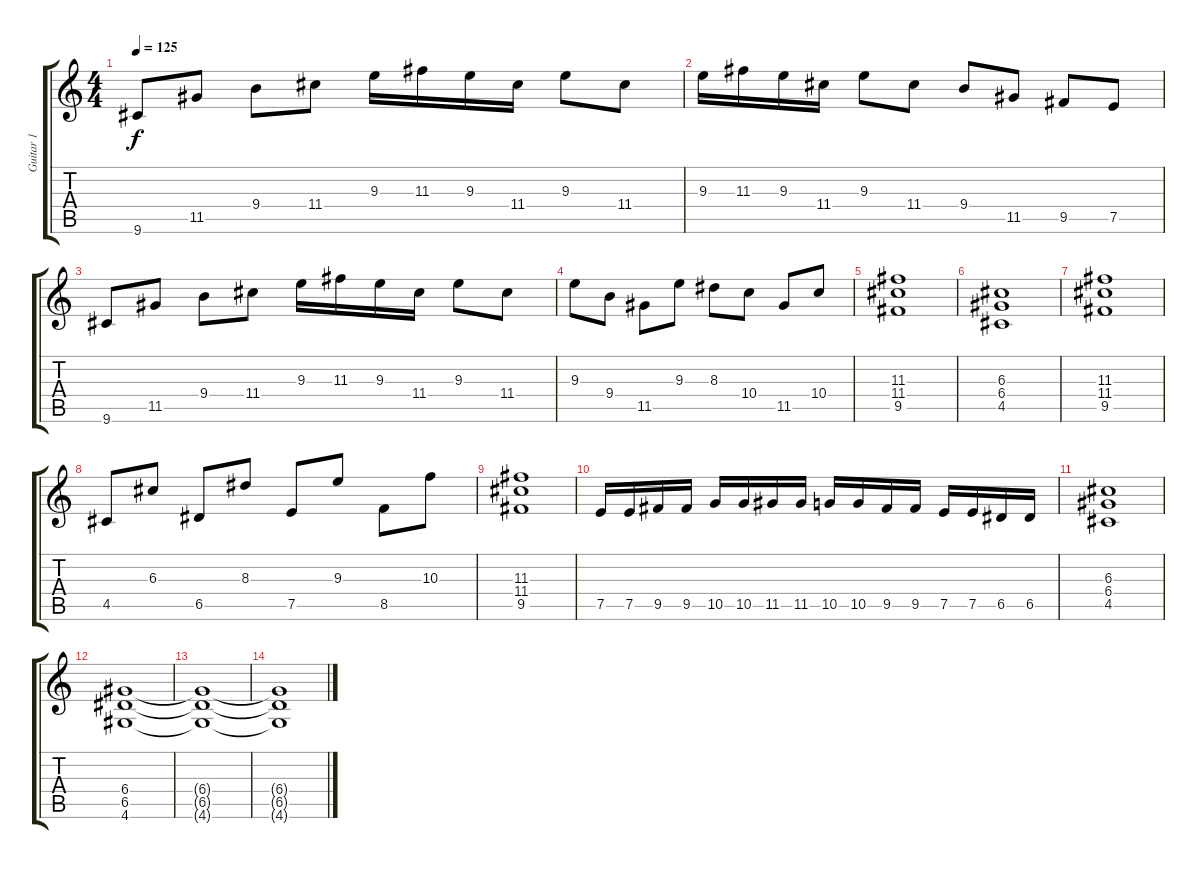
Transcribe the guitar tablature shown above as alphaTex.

\track ("Guitar 1" "Guitar 1") {instrument overdrivenguitar}
\staff {score tabs}
\tuning (E4 B3 G3 D3 A2 E2) {hide}
\ts (4 4)
\tempo 125
\clef g2
\ks c
9.6.8{dy f} 11.5.8 9.4.8 11.4.8 9.3.16 11.3.16 9.3.16 11.4.16 9.3.8 11.4.8 |
9.3.16 11.3.16 9.3.16 11.4.16 9.3.8 11.4.8 9.4.8 11.5.8 9.5.8 7.5.8 |
9.6.8 11.5.8 9.4.8 11.4.8 9.3.16 11.3.16 9.3.16 11.4.16 9.3.8 11.4.8 |
9.3.8 9.4.8 11.5.8 9.3.8 8.3.8 10.4.8 11.5.8 10.4.8 |
(11.3 11.4 9.5).1 |
(6.3 6.4 4.5).1 |
(11.3 11.4 9.5).1 |
4.5.8 6.3.8 6.5.8 8.3.8 7.5.8 9.3.8 8.5.8 10.3.8 |
(11.3 11.4 9.5).1 |
7.5.16 7.5.16 9.5.16 9.5.16 10.5.16 10.5.16 11.5.16 11.5.16 10.5.16 10.5.16 9.5.16 9.5.16 7.5.16 7.5.16 6.5.16 6.5.16 |
(6.3 6.4 4.5).1 |
(6.4 6.5 4.6).1 |
(6.4{t} 6.5{t} 4.6{t}).1 |
(6.4{t} 6.5{t} 4.6{t}).1
